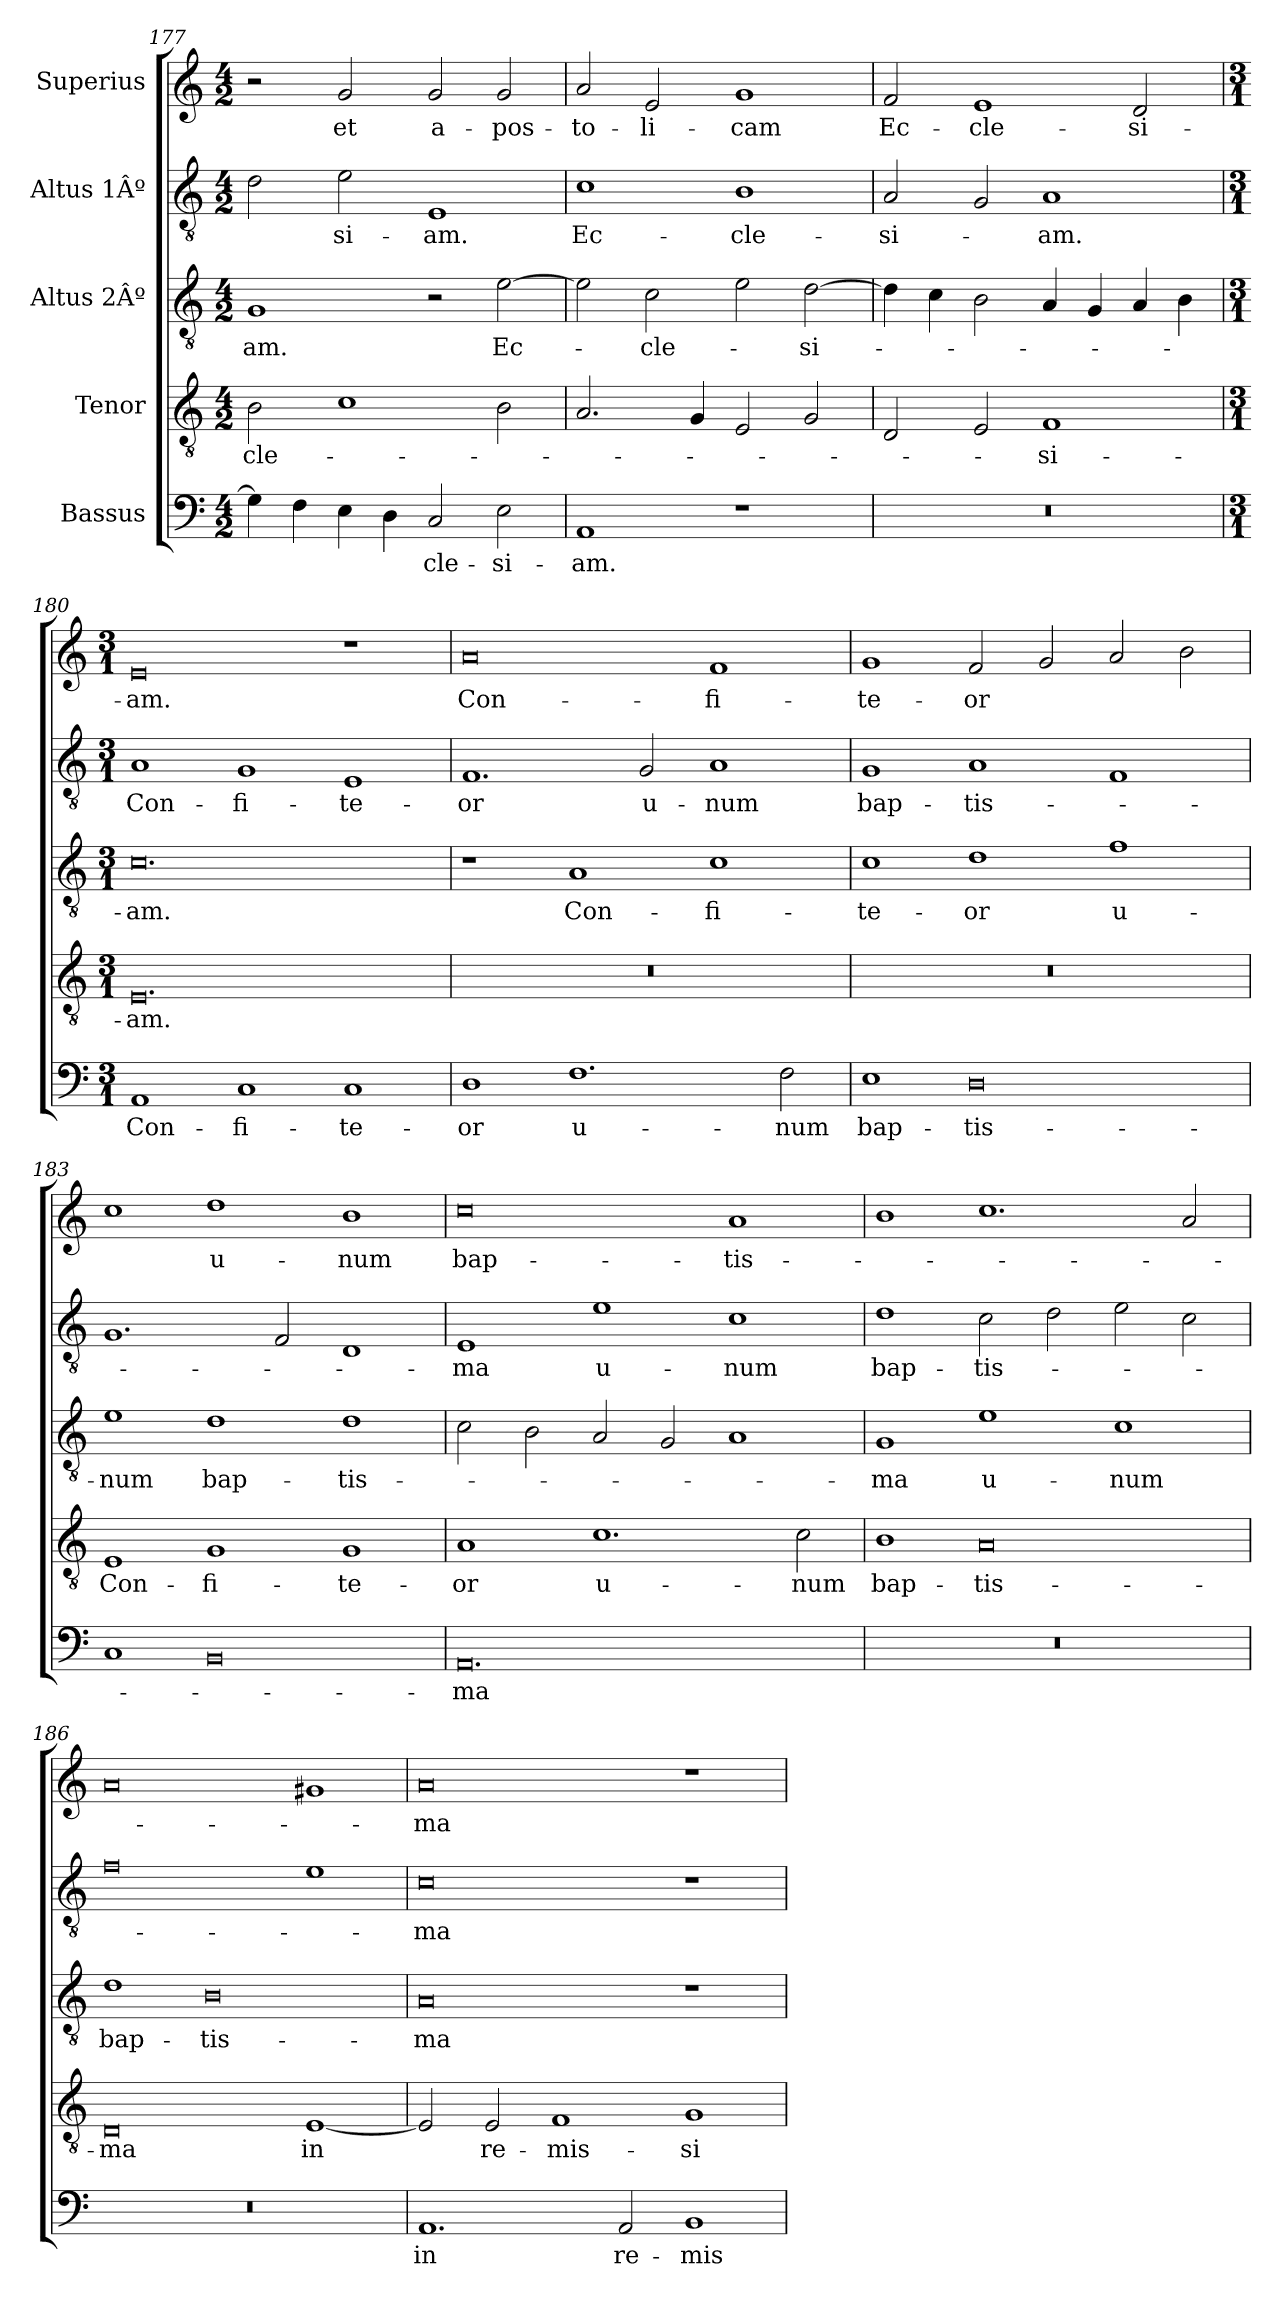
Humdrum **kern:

**kern	**text	**kern	**text	**kern	**text	**kern	**text	**kern	**text
*part5	*part5	*part4	*part4	*part3	*part3	*part2	*part2	*part1	*part1
*staff5	*staff5	*staff4	*staff4	*staff3	*staff3	*staff2	*staff2	*staff1	*staff1
*I"Bassus	*	*I"Tenor	*	*I"Altus 2Âº	*	*I"Altus 1Âº	*	*I"Superius	*
*clefF4	*	*clefGv2	*	*clefGv2	*	*clefGv2	*	*clefG2	*
*k[]	*	*k[]	*	*k[]	*	*k[]	*	*k[]	*
*M4/2	*	*M4/2	*	*M4/2	*	*M4/2	*	*M4/2	*
=177	=177	=177	=177	=177	=177	=177	=177	=177	=177
4G\]	.	2B\	-cle-	1G/	-am.	2d\	.	2r	.
4F\	.	.	.	.	.	.	.	.	.
4E\	.	1c\	.	.	.	2e\	-si-	2g/	et
4D\	.	.	.	.	.	.	.	.	.
2C/	-cle-	.	.	2r	.	1E/	-am.	2g/	a-
2E\	-si-	2B\	.	[2e\	Ec-	.	.	2g/	-pos-
=178	=178	=178	=178	=178	=178	=178	=178	=178	=178
1AA/	-am.	2.A/	.	2e\]	.	1c\	Ec-	2a/	-to-
.	.	.	.	2c\	-cle-	.	.	2e/	-li-
.	.	4G/	.	.	.	.	.	.	.
1r	.	2E/	.	2e\	.	1B\	-cle-	1g/	-cam
.	.	2G/	.	[2d\	-si-	.	.	.	.
=179	=179	=179	=179	=179	=179	=179	=179	=179	=179
0r	.	2D/	.	4d\]	.	2A/	-si-	2f/	Ec-
.	.	.	.	4c\	.	.	.	.	.
.	.	2E/	.	2B\	.	2G/	.	1e/	-cle-
.	.	1F/	-si-	4A/	.	1A/	-am.	.	.
.	.	.	.	4G/	.	.	.	.	.
.	.	.	.	4A/	.	.	.	2d/	-si-
.	.	.	.	4B\	.	.	.	.	.
=180	=180	=180	=180	=180	=180	=180	=180	=180	=180
*M3/1	*	*M3/1	*	*M3/1	*	*M3/1	*	*M3/1	*
1AA/	Con-	0.E/	-am.	0.c\	-am.	1A/	Con-	0e/	-am.
1C/	-fi-	.	.	.	.	1G/	-fi-	.	.
1C/	-te-	.	.	.	.	1E/	-te-	1r	.
=181	=181	=181	=181	=181	=181	=181	=181	=181	=181
1D\	-or	0.r	.	1r	.	1.F/	-or	0a/	Con-
1.F\	u-	.	.	1A/	Con-	.	.	.	.
.	.	.	.	.	.	2G/	u-	.	.
.	.	.	.	1c\	-fi-	1A/	-num	1f/	-fi-
2F\	-num	.	.	.	.	.	.	.	.
=182	=182	=182	=182	=182	=182	=182	=182	=182	=182
1E\	bap-	0.r	.	1c\	-te-	1G/	bap-	1g/	-te-
0D\	-tis-	.	.	1d\	-or	1A/	-tis-	2f/	-or
.	.	.	.	.	.	.	.	2g/	.
.	.	.	.	1f\	u-	1F/	.	2a/	.
.	.	.	.	.	.	.	.	2b\	.
=183	=183	=183	=183	=183	=183	=183	=183	=183	=183
1C/	.	1E/	Con-	1e\	-num	1.G/	.	1cc\	.
0BB/	.	1G/	-fi-	1d\	bap-	.	.	1dd\	u-
.	.	.	.	.	.	2F/	.	.	.
.	.	1G/	-te-	1d\	-tis-	1D/	.	1b\	-num
=184	=184	=184	=184	=184	=184	=184	=184	=184	=184
0.AA/	-ma	1A/	-or	2c\	.	1E/	-ma	0cc\	bap-
.	.	.	.	2B\	.	.	.	.	.
.	.	1.c\	u-	2A/	.	1e\	u-	.	.
.	.	.	.	2G/	.	.	.	.	.
.	.	.	.	1A/	.	1c\	-num	1a/	-tis-
.	.	2c\	-num	.	.	.	.	.	.
=185	=185	=185	=185	=185	=185	=185	=185	=185	=185
0.r	.	1B\	bap-	1G/	-ma	1d\	bap-	1b\	.
.	.	0A/	-tis-	1e\	u-	2c\	-tis-	1.cc\	.
.	.	.	.	.	.	2d\	.	.	.
.	.	.	.	1c\	-num	2e\	.	.	.
.	.	.	.	.	.	2c\	.	2a/	.
=186	=186	=186	=186	=186	=186	=186	=186	=186	=186
0.r	.	0D/	-ma	1d\	bap-	0f\	.	0a/	.
.	.	.	.	0B\	-tis-	.	.	.	.
.	.	[1E/	in	.	.	1e\	.	1g#X/	.
=187	=187	=187	=187	=187	=187	=187	=187	=187	=187
1.AA/	in	2E/]	.	0A/	-ma	0c\	-ma	0a/	-ma
.	.	2E/	re-	.	.	.	.	.	.
.	.	1F/	-mis-	.	.	.	.	.	.
2AA/	re-	.	.	.	.	.	.	.	.
1BB/	-mis-	1G/	-si-	1r	.	1r	.	1r	.
=	=	=	=	=	=	=	=	=	=
*-	*-	*-	*-	*-	*-	*-	*-	*-	*-
